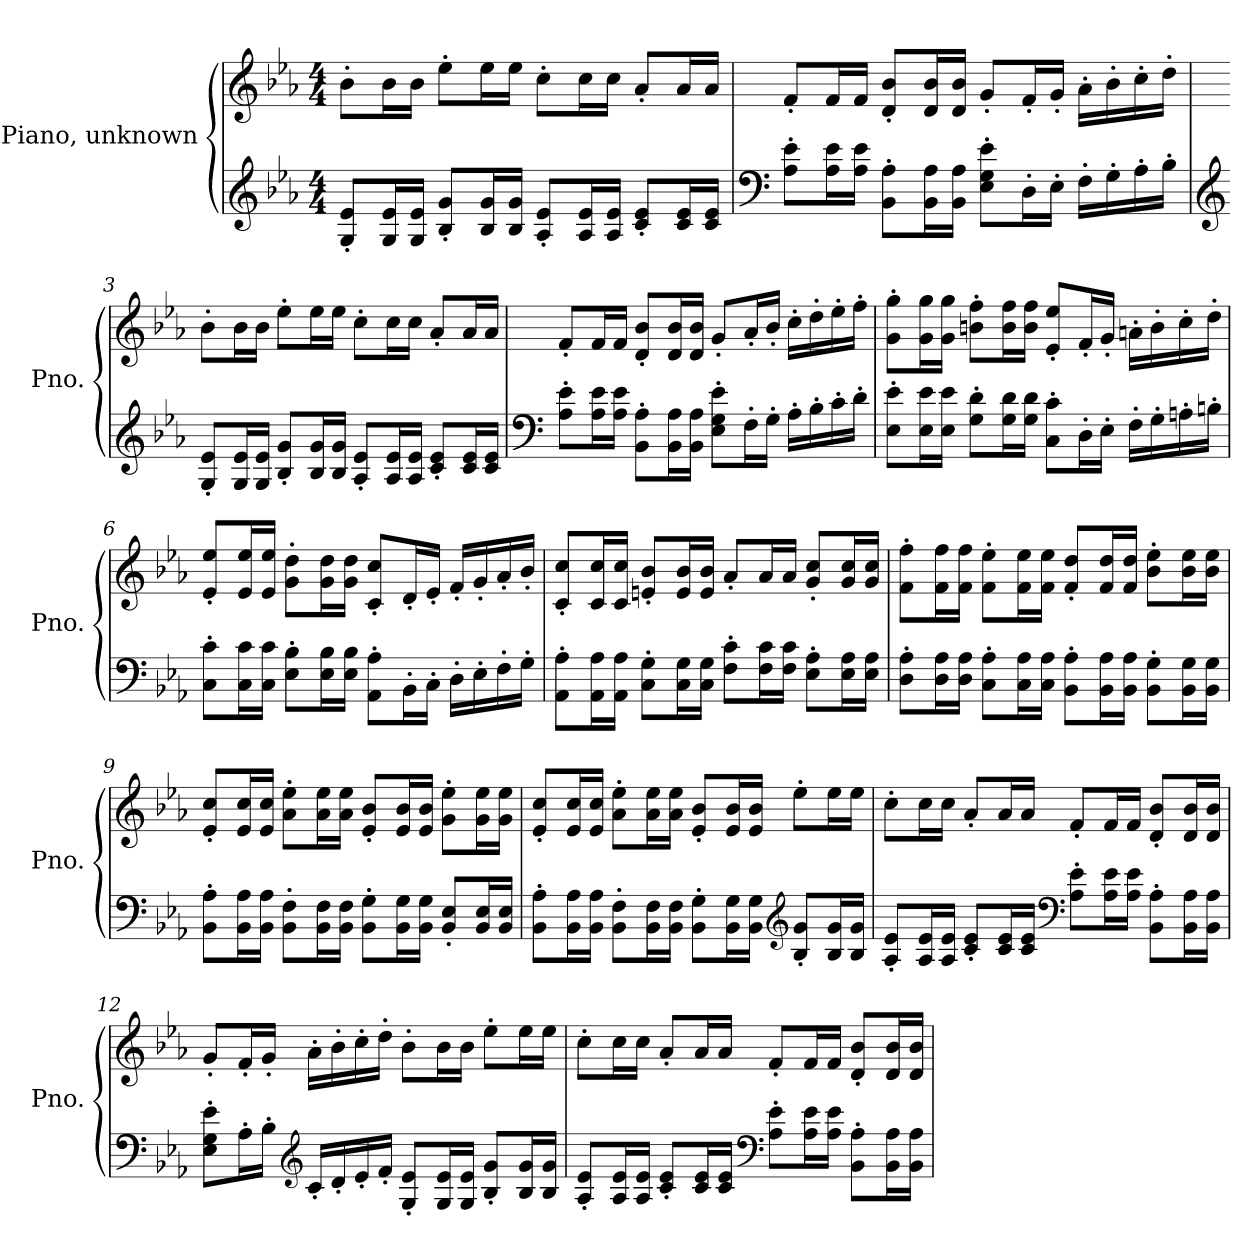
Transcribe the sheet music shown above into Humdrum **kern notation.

**kern	**kern
*part1	*part1
*staff2	*staff1
*I"Piano, unknown	*
*I'Pno.	*
*clefG2	*clefG2
*k[b-e-a-]	*k[b-e-a-]
*M4/4	*M4/4
*MM120	*MM120
=1	=1
8G/' 8e-/'L	8b-'\L
16G/ 16e-/L	16b-\L
16G/ 16e-/JJ	16b-\JJ
8B-/' 8g/'L	8ee-'\L
16B-/ 16g/L	16ee-\L
16B-/ 16g/JJ	16ee-\JJ
8A-/' 8e-/'L	8cc'\L
16A-/ 16e-/L	16cc\L
16A-/ 16e-/JJ	16cc\JJ
8c/' 8e-/'L	8a-'/L
16c/ 16e-/L	16a-/L
16c/ 16e-/JJ	16a-/JJ
=2	=2
*clefF4	*
8A-\' 8e-\'L	8f'/L
16A-\ 16e-\L	16f/L
16A-\ 16e-\JJ	16f/JJ
8BB-\' 8A-\'L	8d/' 8b-/'L
16BB-\ 16A-\L	16d/ 16b-/L
16BB-\ 16A-\JJ	16d/ 16b-/JJ
8E-\' 8G\' 8e-\'L	8g'/L
16D'\L	16f'/L
16E-'\JJ	16g'/JJ
16F'\LL	16a-'\LL
16G'\	16b-'\
16A-'\	16cc'\
16B-'\JJ	16dd'\JJ
!!LO:LB:g=z
=3	=3
*clefG2	*
8G/' 8e-/'L	8b-'\L
16G/ 16e-/L	16b-\L
16G/ 16e-/JJ	16b-\JJ
8B-/' 8g/'L	8ee-'\L
16B-/ 16g/L	16ee-\L
16B-/ 16g/JJ	16ee-\JJ
8A-/' 8e-/'L	8cc'\L
16A-/ 16e-/L	16cc\L
16A-/ 16e-/JJ	16cc\JJ
8c/' 8e-/'L	8a-'/L
16c/ 16e-/L	16a-/L
16c/ 16e-/JJ	16a-/JJ
=4	=4
*clefF4	*
8A-\' 8e-\'L	8f'/L
16A-\ 16e-\L	16f/L
16A-\ 16e-\JJ	16f/JJ
8BB-\' 8A-\'L	8d/' 8b-/'L
16BB-\ 16A-\L	16d/ 16b-/L
16BB-\ 16A-\JJ	16d/ 16b-/JJ
8E-\' 8G\' 8e-\'L	8g'/L
16F'\L	16a-'/L
16G'\JJ	16b-'/JJ
16A-'\LL	16cc'\LL
16B-'\	16dd'\
16c'\	16ee-'\
16d'\JJ	16ff'\JJ
!!LO:LB:g=z
=5	=5
8E-\' 8e-\'L	8g\' 8gg\'L
16E-\ 16e-\L	16g\ 16gg\L
16E-\ 16e-\JJ	16g\ 16gg\JJ
8G\' 8d\'L	8bn\' 8ff\'L
16G\ 16d\L	16b\ 16ff\L
16G\ 16d\JJ	16b\ 16ff\JJ
8C\' 8c\'L	8e-/' 8ee-/'L
16D'\L	16f'/L
16E-'\JJ	16g'/JJ
16F'\LL	16an'\LL
16G'\	16b'\
16An'\	16cc'\
16Bn'\JJ	16dd'\JJ
=6	=6
8C\' 8c\'L	8e-/' 8ee-/'L
16C\ 16c\L	16e-/ 16ee-/L
16C\ 16c\JJ	16e-/ 16ee-/JJ
8E-\' 8B-\'L	8g\' 8dd\'L
16E-\ 16B-\L	16g\ 16dd\L
16E-\ 16B-\JJ	16g\ 16dd\JJ
8AA-\' 8A-\'L	8c/' 8cc/'L
16BB-'\L	16d'/L
16C'\JJ	16e-'/JJ
16D'\LL	16f'/LL
16E-'\	16g'/
16F'\	16a-'/
16G'\JJ	16b-'/JJ
!!LO:LB:g=z
=7	=7
8AA-\' 8A-\'L	8c/' 8cc/'L
16AA-\ 16A-\L	16c/ 16cc/L
16AA-\ 16A-\JJ	16c/ 16cc/JJ
8C\' 8G\'L	8en/' 8b-/'L
16C\ 16G\L	16e/ 16b-/L
16C\ 16G\JJ	16e/ 16b-/JJ
8F\' 8c\'L	8a-'/L
16F\ 16c\L	16a-/L
16F\ 16c\JJ	16a-/JJ
8E-\' 8A-\'L	8g/' 8cc/'L
16E-\ 16A-\L	16g/ 16cc/L
16E-\ 16A-\JJ	16g/ 16cc/JJ
=8	=8
8D\' 8A-\'L	8f\' 8ff\'L
16D\ 16A-\L	16f\ 16ff\L
16D\ 16A-\JJ	16f\ 16ff\JJ
8C\' 8A-\'L	8f\' 8ee-\'L
16C\ 16A-\L	16f\ 16ee-\L
16C\ 16A-\JJ	16f\ 16ee-\JJ
8BB-\' 8A-\'L	8f/' 8dd/'L
16BB-\ 16A-\L	16f/ 16dd/L
16BB-\ 16A-\JJ	16f/ 16dd/JJ
8BB-\' 8G\'L	8b-\' 8ee-\'L
16BB-\ 16G\L	16b-\ 16ee-\L
16BB-\ 16G\JJ	16b-\ 16ee-\JJ
=9	=9
8BB-\' 8A-\'L	8e-/' 8cc/'L
16BB-\ 16A-\L	16e-/ 16cc/L
16BB-\ 16A-\JJ	16e-/ 16cc/JJ
8BB-\' 8F\'L	8a-\' 8ee-\'L
16BB-\ 16F\L	16a-\ 16ee-\L
16BB-\ 16F\JJ	16a-\ 16ee-\JJ
8BB-\' 8G\'L	8e-/' 8b-/'L
16BB-\ 16G\L	16e-/ 16b-/L
16BB-\ 16G\JJ	16e-/ 16b-/JJ
8BB-/' 8E-/'L	8g\' 8ee-\'L
16BB-/ 16E-/L	16g\ 16ee-\L
16BB-/ 16E-/JJ	16g\ 16ee-\JJ
!!LO:LB:g=z
=10	=10
8BB-\' 8A-\'L	8e-/' 8cc/'L
16BB-\ 16A-\L	16e-/ 16cc/L
16BB-\ 16A-\JJ	16e-/ 16cc/JJ
8BB-\' 8F\'L	8a-\' 8ee-\'L
16BB-\ 16F\L	16a-\ 16ee-\L
16BB-\ 16F\JJ	16a-\ 16ee-\JJ
8BB-\' 8G\'L	8e-/' 8b-/'L
16BB-\ 16G\L	16e-/ 16b-/L
16BB-\ 16G\JJ	16e-/ 16b-/JJ
*clefG2	*
8B-/' 8g/'L	8ee-'\L
16B-/ 16g/L	16ee-\L
16B-/ 16g/JJ	16ee-\JJ
=11	=11
8A-/' 8e-/'L	8cc'\L
16A-/ 16e-/L	16cc\L
16A-/ 16e-/JJ	16cc\JJ
8c/' 8e-/'L	8a-'/L
16c/ 16e-/L	16a-/L
16c/ 16e-/JJ	16a-/JJ
*clefF4	*
8A-\' 8e-\'L	8f'/L
16A-\ 16e-\L	16f/L
16A-\ 16e-\JJ	16f/JJ
8BB-\' 8A-\'L	8d/' 8b-/'L
16BB-\ 16A-\L	16d/ 16b-/L
16BB-\ 16A-\JJ	16d/ 16b-/JJ
!!LO:LB:g=z
=12	=12
8E-\' 8G\' 8e-\'L	8g'/L
16A-'\L	16f'/L
16B-'\JJ	16g'/JJ
*clefG2	*
16c'/LL	16a-'\LL
16d'/	16b-'\
16e-'/	16cc'\
16f'/JJ	16dd'\JJ
8G/' 8e-/'L	8b-'\L
16G/ 16e-/L	16b-\L
16G/ 16e-/JJ	16b-\JJ
8B-/' 8g/'L	8ee-'\L
16B-/ 16g/L	16ee-\L
16B-/ 16g/JJ	16ee-\JJ
=13	=13
8A-/' 8e-/'L	8cc'\L
16A-/ 16e-/L	16cc\L
16A-/ 16e-/JJ	16cc\JJ
8c/' 8e-/'L	8a-'/L
16c/ 16e-/L	16a-/L
16c/ 16e-/JJ	16a-/JJ
*clefF4	*
8A-\' 8e-\'L	8f'/L
16A-\ 16e-\L	16f/L
16A-\ 16e-\JJ	16f/JJ
8BB-\' 8A-\'L	8d/' 8b-/'L
16BB-\ 16A-\L	16d/ 16b-/L
16BB-\ 16A-\JJ	16d/ 16b-/JJ
=	=
*-	*-
